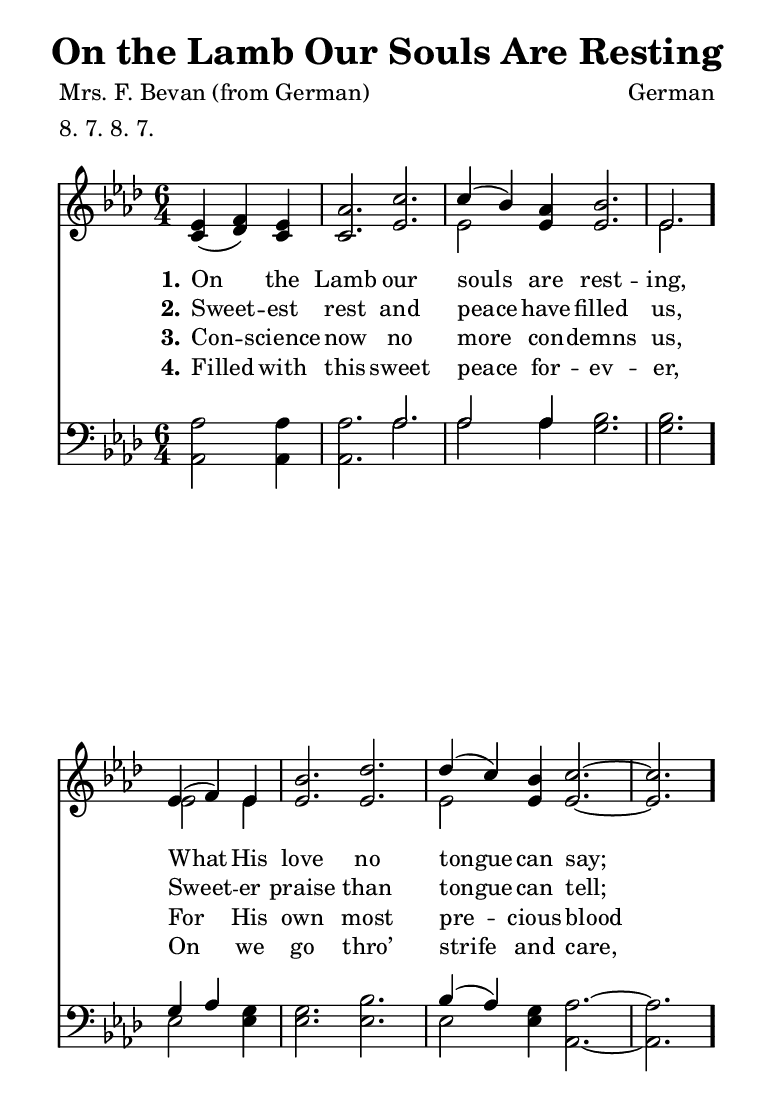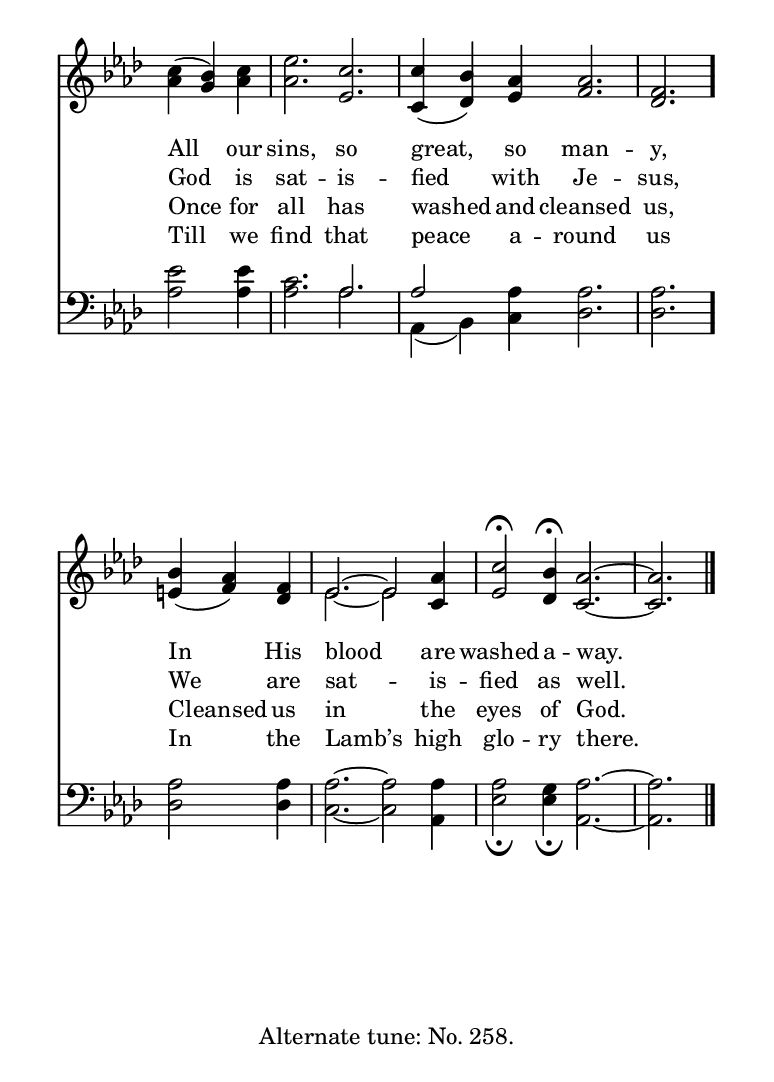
\include "common/global.ily"
\paper {
  \include "common/paper.ily"
  ragged-last-bottom = ##t
  systems-per-page = ##f
  system-count = #(cond (is-eogsized 2) (#t #f))
}

\header{
  hymnnumber = "171"
  title = "On the Lamb Our Souls Are Resting"
  tunename = "Zurich"
  meter = "8. 7. 8. 7."
  poet = "Mrs. F. Bevan (from German)"
  composer = "German"
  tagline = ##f
}

ta = { \tempo 2=80 }
tb = { \tempo 2=40 }

global = {
  \include "common/overrides.ily"
  \override Staff.TimeSignature.style = #'numbered
  \time 6/4
  \override Score.MetronomeMark.transparent = ##t % hide all fermata changes too
  \tempo 2=80
  \key aes \major
  \partial 2.
  \autoBeamOff
}

notesSoprano = {
\global
\relative c' {

  ees4( f) ees | aes2. c | c4( bes) aes bes2. | ees,
  ees4( f) ees | bes'2. des | des4( c) bes c2. ~ | c
  c4( bes) c | ees2. c | c4( bes) aes aes2. | f
  bes4( aes) f | ees2. ~ ees2 aes4 | \tb c2 \fermata bes4 \fermata \ta aes2. ~ | aes

  \bar "|."

}
}

notesAlto = {
\global
\relative e' {

  c4( des) c | c2. ees | ees2 ees4 ees2. | ees2.
  ees2 ees4 | ees2. ees | ees2 ees4 ees2. ~ | ees
  aes4( g) aes | aes2. ees2. | c4( des) ees f2. | des
  e4( f) des | ees2. ~ ees2 c4 | ees2 des4 c2. ~ | c

}
}

notesTenor = {
\global
\relative a {

  aes2 aes4 | aes2. aes | aes2 aes4 bes2. | bes
  g4 aes g | g2. bes2. | bes4( aes) g aes2. ~ | aes
  ees'2 ees4 | c2. aes | aes2 aes4 aes2. | aes
  aes2 aes4 | aes2. ~ aes2 aes4 | aes2 g4 aes2. ~ | aes

}
}

notesBass = {
\global
\relative f, {

  aes2 aes4 | aes2. aes' | aes2 aes4 g2. | g
  ees2 ees4 | ees2. ees | ees2 ees4 aes,2. ~ | aes
  aes'2 aes4 | aes2. aes | aes,4( bes) c des2. | des
  des2 des4 | c2. ~ c2 aes4 | ees'2_\fermata ees4_\fermata aes,2. ~ | aes

}
}

wordsA = \lyricmode {
\set stanza = "1."

On the Lamb our souls are rest -- ing, \bar "."
What His love no tongue can say; \bar "."
All our sins, so great, so man -- y, \bar "."
In His blood are washed a -- way. \bar "."

}

wordsB = \lyricmode {
\set stanza = "2."

Sweet -- est rest and peace have filled us,
Sweet -- er praise than tongue can tell;
God is sat -- is -- fied with Je -- sus,
We are sat -- is -- fied as well.

}

wordsC = \lyricmode {
\set stanza = "3."

Con -- science now no more con -- demns us,
For His own most pre -- cious blood
Once for all has washed and cleansed us,
Cleansed us in the eyes of God.

}

wordsD = \lyricmode {
\set stanza = "4."

Filled with this sweet peace for -- ev -- er,
On we go thro’ strife and care,
Till we find that peace a -- round us
In the Lamb’s high glo -- ry there.

}

\score {
  \context ChoirStaff <<
    \context Staff = upper <<
      \set Staff.autoBeaming = ##f
      \set ChoirStaff.systemStartDelimiter = #'SystemStartBar
      \set ChoirStaff.printPartCombineTexts = ##f
      \partcombine #'(2 . 11) \notesSoprano \notesAlto
      \context NullVoice = sopranos { \voiceOne << \notesSoprano >> }
      \context Lyrics = one   \lyricsto sopranos \wordsA
      \context Lyrics = two   \lyricsto sopranos \wordsB
      \context Lyrics = three \lyricsto sopranos \wordsC
      \context Lyrics = four  \lyricsto sopranos \wordsD
    >>
    \context Staff = men <<
      \set Staff.autoBeaming = ##f
      \clef bass
      \set ChoirStaff.printPartCombineTexts = ##f
      \partcombine #'(2 . 11) \notesTenor \notesBass
    >>
  >>
  \layout {
    \include "common/layout.ily"
    % Compensate for wide lyrics by squashing things a bit
    \override LyricSpace.minimum-distance = #0.3
  }
  \midi{
    \include "common/midi.ily"
  }
}

\noPageBreak

\markup { \vspace #2 \fill-line { \raise #2 \line { Alternate tune: No. 258. } } }

\version "2.19.49"  % necessary for upgrading to future LilyPond versions.

% vi:set et ts=2 sw=2 ai nocindent syntax=lilypond:
